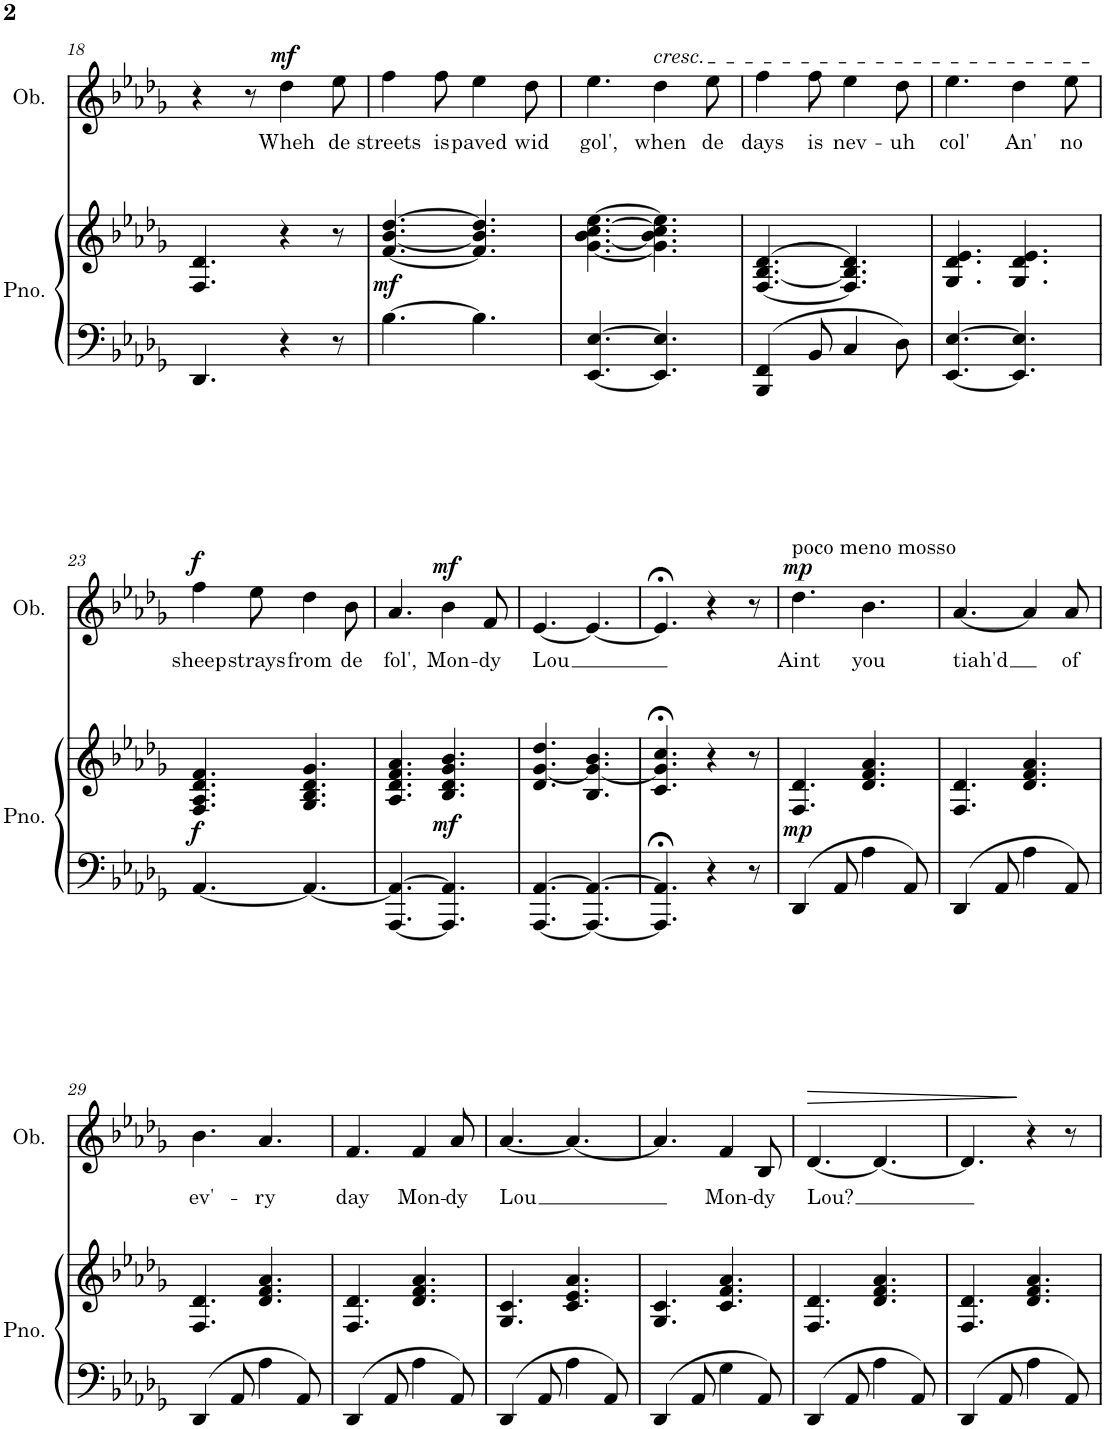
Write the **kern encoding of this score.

**kern	**kern	**dynam	**kern	**text	**dynam
*part2	*part2	*part2	*part1	*part1	*part1
*staff3	*staff2	*staff2/3	*staff1	*staff1	*staff1
*I"Piano	*	*	*I"Oboe	*	*
*I'Pno.	*	*	*I'Ob.	*	*
!!LO:PB:g=z
*clefF4	*clefG2	*	*clefG2	*	*
*k[b-e-a-d-g-]	*k[b-e-a-d-g-]	*	*k[b-e-a-d-g-]	*	*
*M6/8	*M6/8	*	*M6/8	*	*
=18	=18	=18	=18	=18	=18
4.DD-/	4.F/ 4.d-/	.	4r	.	.
.	.	.	8r	.	.
!	!	!	!	!LO:LY:b	!LO:DY:a
4r	4r	.	4dd-\	Wheh	mf
!	!	!	!	!LO:LY:b	!
8r	8r	.	8ee-\	de	.
=19	=19	=19	=19	=19	=19
!	!	!LO:DY:b	!	!LO:LY:b	!
[4.B-\	[4.f/ [4.b-/ [4.dd-/	mf	4ff\	streets	.
!	!	!	!	!LO:LY:b	!
.	.	.	8ff\	is	.
!	!	!	!	!LO:LY:b	!
4.B-\]	4.f/] 4.b-/] 4.dd-/]	.	4ee-\	paved	.
!	!	!	!	!LO:LY:b	!
.	.	.	8dd-\	wid	.
=20	=20	=20	=20	=20	=20
!	!	!	!	!LO:LY:b	!
[4.EE-/ [4.E-/	[4.g-\ [4.b-\ [4.cc\ [4.ee-\	.	4.ee-\	gol',	.
!	!	!	!LO:TX:a:i:t=cresc.	!	!
!	!	!	!	!LO:LY:b	!
4.EE-/] 4.E-/]	4.g-\] 4.b-\] 4.cc\] 4.ee-\]	.	4dd-\	when	.
!	!	!	!	!LO:LY:b	!
.	.	.	8ee-\	de	.
=21	=21	=21	=21	=21	=21
!	!	!	!	!LO:LY:b	!
4BBB-/ 4FF/	[4.F/ [4.B-/ [4.d-/	.	4ff\	days	.
!	!	!	!	!LO:LY:b	!
8BB-/	.	.	8ff\	is	.
!	!	!	!	!LO:LY:b	!
4C/	4.F/] 4.B-/] 4.d-/]	.	4ee-\	nev-	.
!	!	!	!	!LO:LY:b	!
8D-\	.	.	8dd-\	-uh	.
=22	=22	=22	=22	=22	=22
!	!	!	!	!LO:LY:b	!
[4.EE-/ [4.E-/	4.G-/ 4.d-/ 4.e-/	.	4.ee-\	col'	.
!	!	!	!	!LO:LY:b	!
4.EE-/] 4.E-/]	4.G-/ 4.d-/ 4.e-/	.	4dd-\	An'	.
!	!	!	!	!LO:LY:b	!
.	.	.	8ee-\	no	.
!!LO:LB:g=z
=23	=23	=23	=23	=23	=23
!	!	!LO:DY:b	!	!LO:LY:b	!LO:DY:a
[4.AA-/	4.F/ 4.A-/ 4.d-/ 4.f/	f	4ff\	sheep	f
!	!	!	!	!LO:LY:b	!
.	.	.	8ee-\	strays	.
!	!	!	!	!LO:LY:b	!
4.AA-/_	4.G-/ 4.B-/ 4.d-/ 4.g-/	.	4dd-\	from	.
!	!	!	!	!LO:LY:b	!
.	.	.	8b-\	de	.
=24	=24	=24	=24	=24	=24
!	!	!	!	!LO:LY:b	!
[4.AAA-/ 4.AA-/_	4.A-/ 4.d-/ 4.f/ 4.a-/	.	4.a-/	fol',	.
!	!	!LO:DY:b	!	!LO:LY:b	!LO:DY:a
4.AAA-/] 4.AA-/]	4.B-/ 4.d-/ 4.g-/ 4.b-/	mf	4b-\	Mon-	mf
!	!	!	!	!LO:LY:b	!
.	.	.	8f/	-dy	.
=25	=25	=25	=25	=25	=25
!	!	!	!	!LO:LY:b	!
[4.AAA-/ [4.AA-/	4.d-/ [4.g-/ 4.dd-/	.	[4.e-/	Lou	.
4.AAA-/_ 4.AA-/_	4.B-/ 4.g-/_ 4.b-/	.	4.e-/_	.	.
=26	=26	=26	=26	=26	=26
4.AAA-/];< 4.AA-/];<	4.c/;< 4.g-/];< 4.cc/;<	.	4.e-;</]	.	.
4r	4r	.	4r	.	.
8r	8r	.	8r	.	.
=27	=27	=27	=27	=27	=27
!	!	!	!LO:TX:a:t=poco meno mosso	!	!
!	!	!LO:DY:b	!	!LO:LY:b	!LO:DY:a
4DD-/	4.F/ 4.d-/	mp	4.dd-\	Aint	mp
8AA-/	.	.	.	.	.
!	!	!	!	!LO:LY:b	!
4A-\	4.d-/ 4.f/ 4.a-/	.	4.b-\	you	.
8AA-/	.	.	.	.	.
=28	=28	=28	=28	=28	=28
!	!	!	!	!LO:LY:b	!
4DD-/	4.F/ 4.d-/	.	[4.a-/	tiah'd	.
8AA-/	.	.	.	.	.
4A-\	4.d-/ 4.f/ 4.a-/	.	4a-/]	.	.
!	!	!	!	!LO:LY:b	!
8AA-/	.	.	8a-/	of	.
!!LO:LB:g=z
=29	=29	=29	=29	=29	=29
!	!	!	!	!LO:LY:b	!
4DD-/	4.F/ 4.d-/	.	4.b-\	ev'-	.
8AA-/	.	.	.	.	.
!	!	!	!	!LO:LY:b	!
4A-\	4.d-/ 4.f/ 4.a-/	.	4.a-/	-ry	.
8AA-/	.	.	.	.	.
=30	=30	=30	=30	=30	=30
!	!	!	!	!LO:LY:b	!
4DD-/	4.F/ 4.d-/	.	4.f/	day	.
8AA-/	.	.	.	.	.
!	!	!	!	!LO:LY:b	!
4A-\	4.d-/ 4.f/ 4.a-/	.	4f/	Mon-	.
!	!	!	!	!LO:LY:b	!
8AA-/	.	.	8a-/	-dy	.
=31	=31	=31	=31	=31	=31
!	!	!	!	!LO:LY:b	!
4DD-/	4.G-/ 4.c/	.	[4.a-/	Lou	.
8AA-/	.	.	.	.	.
4A-\	4.c/ 4.e-/ 4.a-/	.	4.a-/_	.	.
8AA-/	.	.	.	.	.
=32	=32	=32	=32	=32	=32
4DD-/	4.G-/ 4.c/	.	4.a-/]	.	.
8AA-/	.	.	.	.	.
!	!	!	!	!LO:LY:b	!
4G-\	4.c/ 4.f/ 4.a-/	.	4f/	Mon-	.
!	!	!	!	!LO:LY:b	!
8AA-/	.	.	8B-/	-dy	.
=33	=33	=33	=33	=33	=33
!	!	!	!	!LO:LY:b	!LO:HP:b
4DD-/	4.F/ 4.d-/	.	[4.d-/	Lou?	>
8AA-/	.	.	.	.	.
4A-\	4.d-/ 4.f/ 4.a-/	.	4.d-/_	.	.
8AA-/	.	.	.	.	.
=34	=34	=34	=34	=34	=34
4DD-/	4.F/ 4.d-/	.	4.d-/]	.	.
8AA-/	.	.	.	.	.
4A-\	4.d-/ 4.f/ 4.a-/	.	4r	.	]
8AA-/	.	.	8r	.	.
=	=	=	=	=	=
*-	*-	*-	*-	*-	*-
